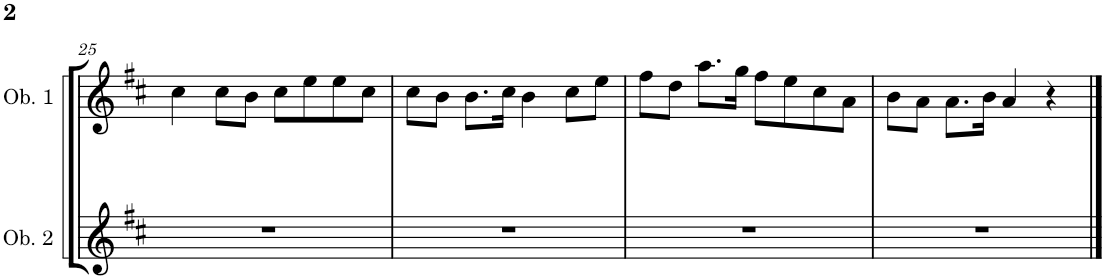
**kern	**kern
*part2	*part1
*staff2	*staff1
*I"Oboe 2	*I"Oboe 1
*I'Ob. 2	*I'Ob. 1
!!LO:PB:g=z
*clefG2	*clefG2
*k[f#c#]	*k[f#c#]
*M4/4	*M4/4
=25	=25
1r	4cc#\
.	8cc#\L
.	8b\J
.	8cc#\L
.	8ee\
.	8ee\
.	8cc#\J
=26	=26
1r	8cc#\L
.	8b\J
.	8.b\L
.	16cc#\Jk
.	4b\
.	8cc#\L
.	8ee\J
=27	=27
1r	8ff#\L
.	8dd\J
.	8.aa\L
.	16gg\Jk
.	8ff#\L
.	8ee\
.	8cc#\
.	8a\J
=28	=28
1r	8b\L
.	8a\J
.	8.a\L
.	16b\Jk
.	4a/
.	4r
==	==
*-	*-
